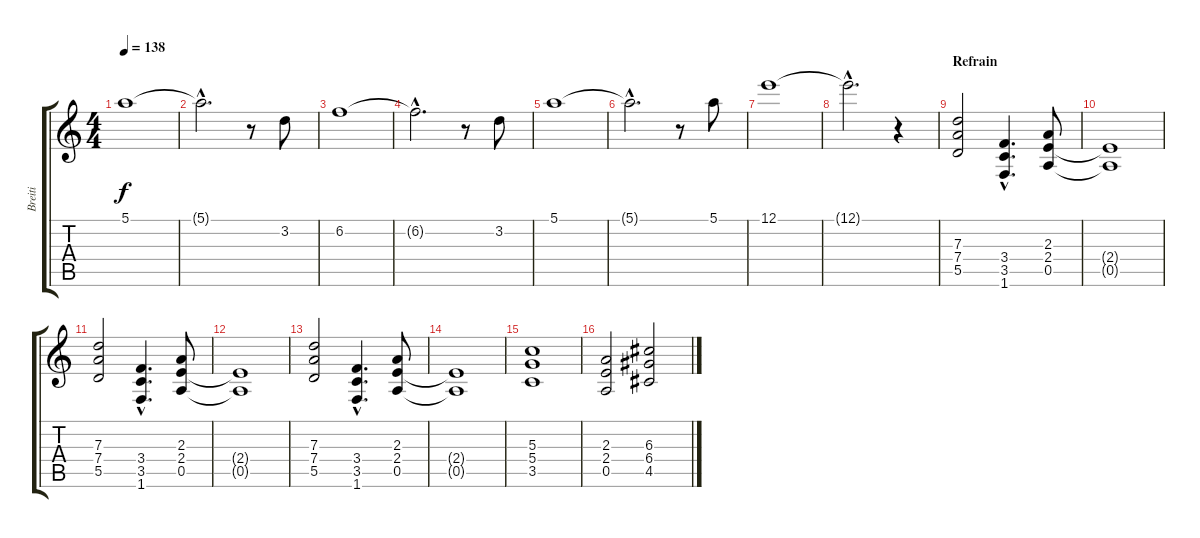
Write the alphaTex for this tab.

\track ("Breiti" "Breiti") {instrument overdrivenguitar}
\staff {score tabs}
\tuning (E4 B3 G3 D3 A2 E2) {hide}
\ts (4 4)
\tempo 138
\clef g2
\ks c
5.1.1{dy f} |
5.1{hac t}.2{d} r.8 3.2.8 |
6.2.1 |
6.2{hac t}.2{d} r.8 3.2.8 |
5.1.1 |
5.1{hac t}.2{d} r.8 5.1.8 |
12.1.1 |
12.1{hac t}.2{d} r.4 |
\section ("" "Refrain")
(7.3 7.4 5.5).2 (3.4{hac} 3.5{hac} 1.6{hac}).4{d} (2.3 2.4 0.5).8 |
(2.4{t} 0.5{t}).1 |
(7.3 7.4 5.5).2 (3.4{hac} 3.5{hac} 1.6{hac}).4{d} (2.3 2.4 0.5).8 |
(2.4{t} 0.5{t}).1 |
(7.3 7.4 5.5).2 (3.4{hac} 3.5{hac} 1.6{hac}).4{d} (2.3 2.4 0.5).8 |
(2.4{t} 0.5{t}).1 |
(5.3 5.4 3.5).1 |
(2.3 2.4 0.5).2 (6.3 6.4 4.5).2
